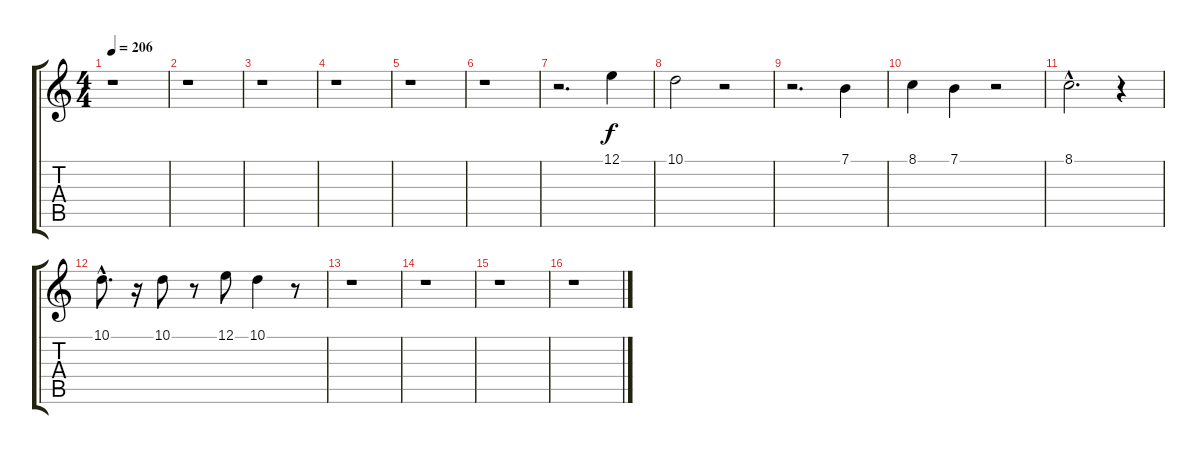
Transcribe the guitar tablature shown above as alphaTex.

\track "" {instrument trumpet}
\staff {score tabs}
\tuning (E4 B3 G3 D3 A2 E2) {hide}
\ts (4 4)
\tempo 206
\clef g2
\ks c
r.1{dy f} |
r.1 |
r.1 |
r.1 |
r.1 |
r.1 |
r.2{d} 12.1.4 |
10.1.2 r.2 |
r.2{d} 7.1.4 |
8.1.4 7.1.4 r.2 |
8.1{hac}.2{d} r.4 |
10.1{hac}.8{d} r.16 10.1.8 r.8 12.1.8 10.1.4 r.8 |
r.1 |
r.1 |
r.1 |
r.1
